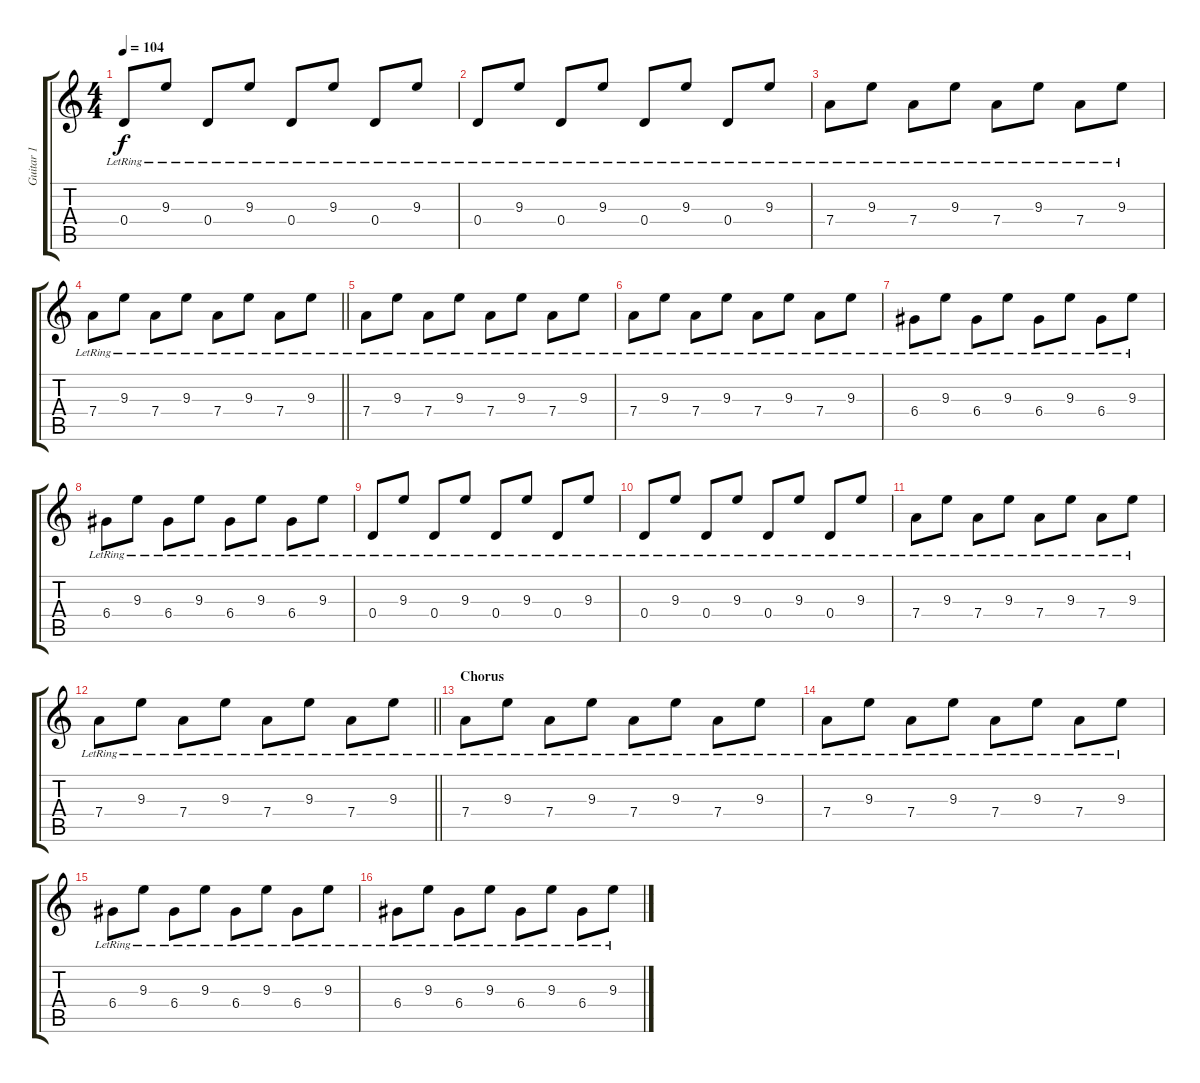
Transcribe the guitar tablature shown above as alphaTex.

\track ("Guitar 1" "Guitar 1") {instrument electricguitarclean}
\staff {score tabs}
\tuning (E4 B3 G3 D3 A2 E2) {hide}
\ts (4 4)
\tempo 104
\clef g2
\ks c
0.4{lr}.8{dy f} 9.3{lr}.8 0.4{lr}.8 9.3{lr}.8 0.4{lr}.8 9.3{lr}.8 0.4{lr}.8 9.3{lr}.8 |
0.4{lr}.8 9.3{lr}.8 0.4{lr}.8 9.3{lr}.8 0.4{lr}.8 9.3{lr}.8 0.4{lr}.8 9.3{lr}.8 |
7.4{lr}.8 9.3{lr}.8 7.4{lr}.8 9.3{lr}.8 7.4{lr}.8 9.3{lr}.8 7.4{lr}.8 9.3{lr}.8 |
\barLineRight lightlight
7.4{lr}.8 9.3{lr}.8 7.4{lr}.8 9.3{lr}.8 7.4{lr}.8 9.3{lr}.8 7.4{lr}.8 9.3{lr}.8 |
7.4{lr}.8 9.3{lr}.8 7.4{lr}.8 9.3{lr}.8 7.4{lr}.8 9.3{lr}.8 7.4{lr}.8 9.3{lr}.8 |
7.4{lr}.8 9.3{lr}.8 7.4{lr}.8 9.3{lr}.8 7.4{lr}.8 9.3{lr}.8 7.4{lr}.8 9.3{lr}.8 |
6.4{lr}.8 9.3{lr}.8 6.4{lr}.8 9.3{lr}.8 6.4{lr}.8 9.3{lr}.8 6.4{lr}.8 9.3{lr}.8 |
6.4{lr}.8 9.3{lr}.8 6.4{lr}.8 9.3{lr}.8 6.4{lr}.8 9.3{lr}.8 6.4{lr}.8 9.3{lr}.8 |
0.4{lr}.8 9.3{lr}.8 0.4{lr}.8 9.3{lr}.8 0.4{lr}.8 9.3{lr}.8 0.4{lr}.8 9.3{lr}.8 |
0.4{lr}.8 9.3{lr}.8 0.4{lr}.8 9.3{lr}.8 0.4{lr}.8 9.3{lr}.8 0.4{lr}.8 9.3{lr}.8 |
7.4{lr}.8 9.3{lr}.8 7.4{lr}.8 9.3{lr}.8 7.4{lr}.8 9.3{lr}.8 7.4{lr}.8 9.3{lr}.8 |
\barLineRight lightlight
7.4{lr}.8 9.3{lr}.8 7.4{lr}.8 9.3{lr}.8 7.4{lr}.8 9.3{lr}.8 7.4{lr}.8 9.3{lr}.8 |
\section ("" "Chorus")
7.4{lr}.8 9.3{lr}.8 7.4{lr}.8 9.3{lr}.8 7.4{lr}.8 9.3{lr}.8 7.4{lr}.8 9.3{lr}.8 |
7.4{lr}.8 9.3{lr}.8 7.4{lr}.8 9.3{lr}.8 7.4{lr}.8 9.3{lr}.8 7.4{lr}.8 9.3{lr}.8 |
6.4{lr}.8 9.3{lr}.8 6.4{lr}.8 9.3{lr}.8 6.4{lr}.8 9.3{lr}.8 6.4{lr}.8 9.3{lr}.8 |
6.4{lr}.8 9.3{lr}.8 6.4{lr}.8 9.3{lr}.8 6.4{lr}.8 9.3{lr}.8 6.4{lr}.8 9.3{lr}.8
